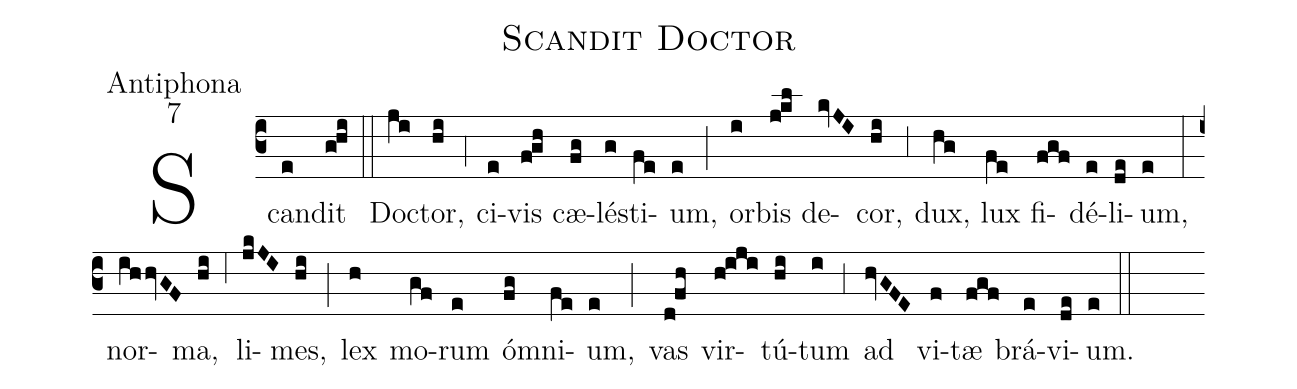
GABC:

name:Scandit Doctor;
office-part:Antiphona;
mode:7;
%%
(c3) Scan(e)dit(g!hi) (::) Do(ji)ctor,(hi) (;4) ci(e)vis(f!gh) cæ(fg)lé(g)sti(fe)um,(e) (;) or(i)bis(j!kl) de(kvJI)cor,(hi) (;3) dux,(hg) lux(fe) fi(fgf)dé(e)li(de)um,(e) (:) nor(ihhvGF)ma,(hi) (;6) li(jkJI)mes,(hi) (;) lex(h) mo(gf)rum(e) ó(fg)mni(fe)um,(e) (;) vas(d!fh) vir(h!iji)tú(hi)tum(i) (;3) ad(hvGFE) vi(f)tæ(fgf) brá(e)vi(de)um.(e) (::)
